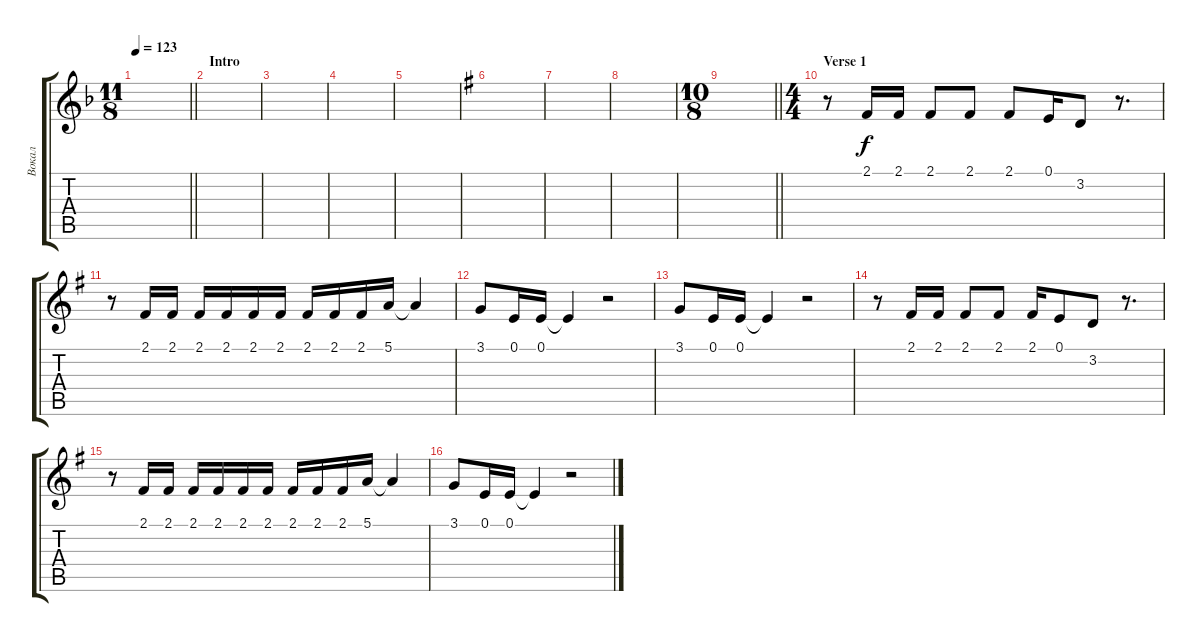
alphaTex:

\track ("Вокал" "Вокал") {instrument trumpet}
\staff {score tabs}
\tuning (E4 B3 G3 D3 A2 E2) {hide}
\ts (11 8)
\tempo 123
\clef g2
\barLineRight lightlight
\ks dminor
|
\section ("" "Intro")
|
|
|
|
\ks eminor
|
|
|
\ts (10 8)
\barLineRight lightlight
|
\ts (4 4)
\section ("" "Verse 1")
r.8 2.1.16 2.1.16 2.1.8 2.1.8 2.1.8 0.1.16 3.2.8 r.8{d} |
r.8 2.1.16 2.1.16 2.1.16 2.1.16 2.1.16 2.1.16 2.1.16 2.1.16 2.1.16 5.1.16 5.1{t}.4 |
3.1.8 0.1.16 0.1.16 0.1{t}.4 r.2 |
3.1.8 0.1.16 0.1.16 0.1{t}.4 r.2 |
r.8 2.1.16 2.1.16 2.1.8 2.1.8 2.1.16 0.1.8 3.2.8 r.8{d} |
r.8 2.1.16 2.1.16 2.1.16 2.1.16 2.1.16 2.1.16 2.1.16 2.1.16 2.1.16 5.1.16 5.1{t}.4 |
3.1.8 0.1.16 0.1.16 0.1{t}.4 r.2
